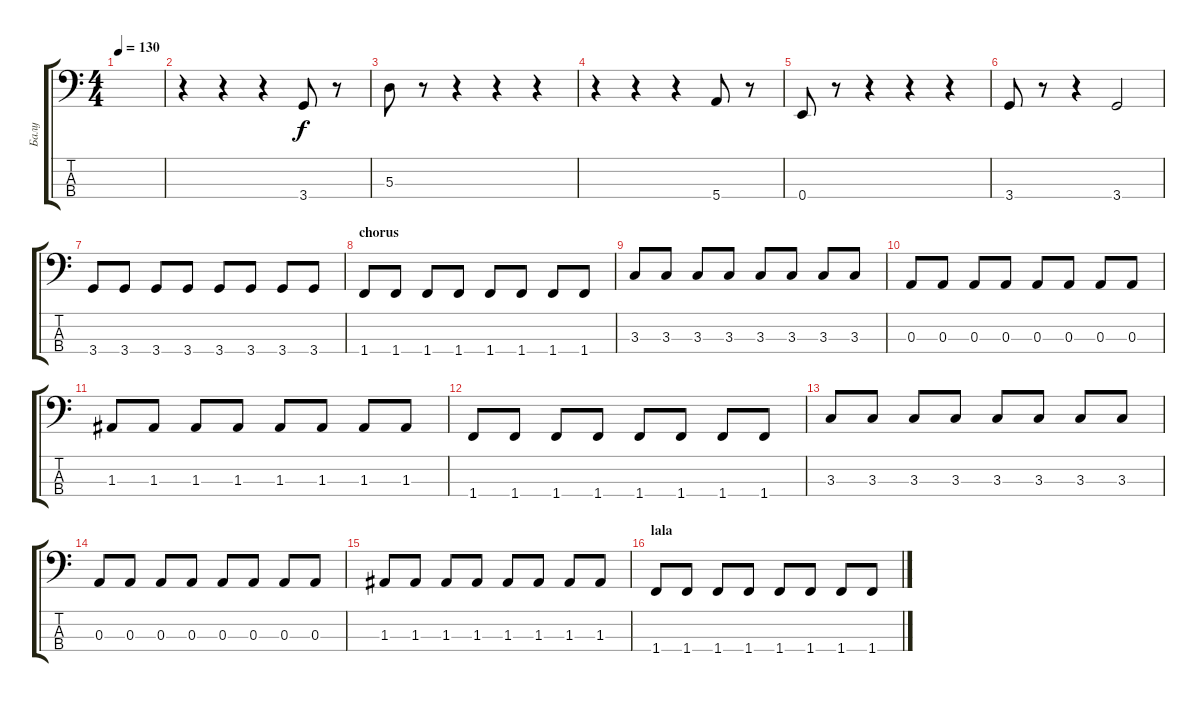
\track ("Балу" "Балу") {instrument electricbassfinger}
\staff {score tabs}
\tuning (G2 D2 A1 E1) {hide}
\ts (4 4)
\tempo 130
\clef f4
\ks c
|
r.4 r.4 r.4 3.4.8 r.8 |
5.3.8 r.8 r.4 r.4 r.4 |
r.4 r.4 r.4 5.4.8 r.8 |
0.4.8 r.8 r.4 r.4 r.4 |
3.4.8 r.8 r.4 3.4.2 |
3.4.8 3.4.8 3.4.8 3.4.8 3.4.8 3.4.8 3.4.8 3.4.8 |
\section ("" "chorus")
1.4.8{dy f} 1.4.8 1.4.8 1.4.8 1.4.8 1.4.8 1.4.8 1.4.8 |
3.3.8 3.3.8 3.3.8 3.3.8 3.3.8 3.3.8 3.3.8 3.3.8 |
0.3.8 0.3.8 0.3.8 0.3.8 0.3.8 0.3.8 0.3.8 0.3.8 |
1.3.8 1.3.8 1.3.8 1.3.8 1.3.8 1.3.8 1.3.8 1.3.8 |
1.4.8 1.4.8 1.4.8 1.4.8 1.4.8 1.4.8 1.4.8 1.4.8 |
3.3.8 3.3.8 3.3.8 3.3.8 3.3.8 3.3.8 3.3.8 3.3.8 |
0.3.8 0.3.8 0.3.8 0.3.8 0.3.8 0.3.8 0.3.8 0.3.8 |
1.3.8 1.3.8 1.3.8 1.3.8 1.3.8 1.3.8 1.3.8 1.3.8 |
\section ("" "lala")
1.4.8 1.4.8 1.4.8 1.4.8 1.4.8 1.4.8 1.4.8 1.4.8
